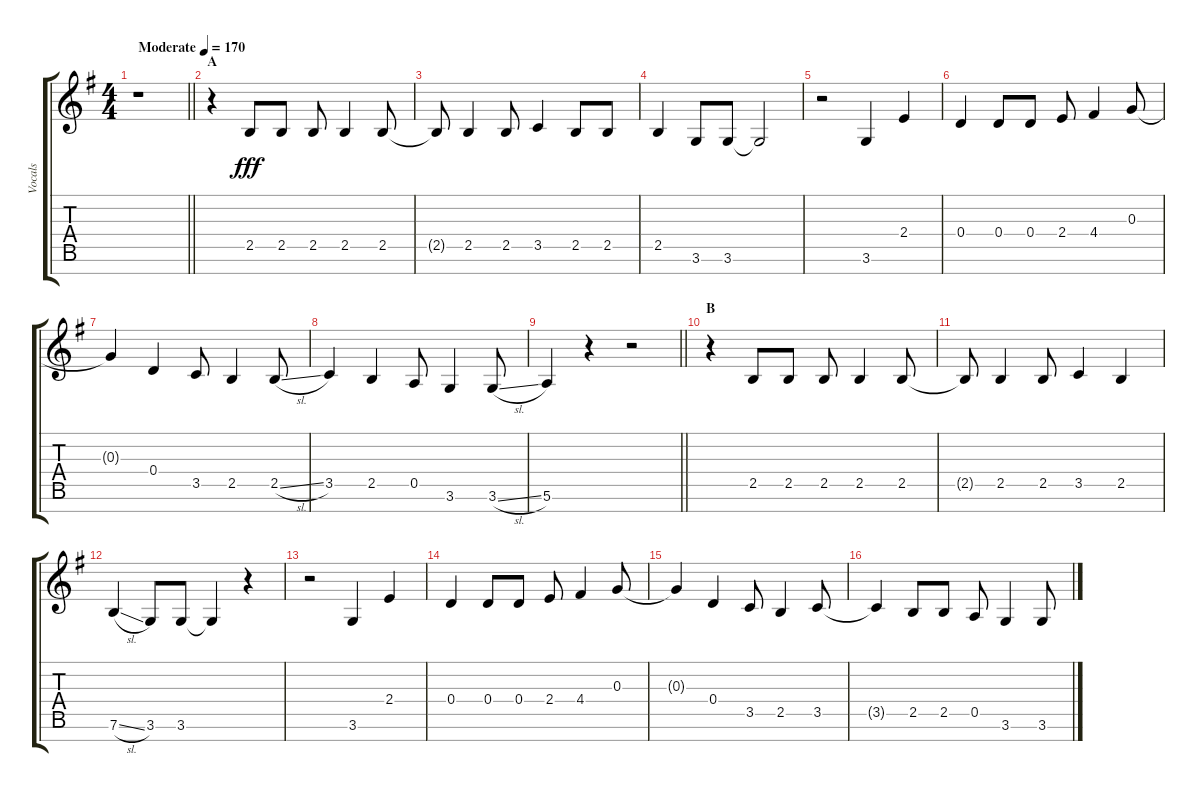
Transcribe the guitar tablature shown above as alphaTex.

\track ("Vocals" "Vocals") {instrument voiceoohs}
\staff {score tabs}
\tuning (E5 B4 G4 D4 A3 E3 B2) {hide}
\ts (4 4)
\tempo (170 "Moderate")
\clef g2
\barLineRight lightlight
\ks g
r.1{dy fff instrument voiceoohs} |
\section ("" "A")
r.4 2.5.8 2.5.8 2.5.8 2.5.4 2.5.8 |
2.5{t}.8 2.5.4 2.5.8 3.5.4 2.5.8 2.5.8 |
2.5.4 3.6.8 3.6.8 3.6{t}.2 |
r.2 3.6.4 2.4.4 |
0.4.4 0.4.8 0.4.8 2.4.8 4.4.4 0.3.8 |
0.3{t}.4 0.4.4 3.5.8 2.5.4 2.5{sl}.8 |
3.5.4 2.5.4 0.5.8 3.6.4 3.6{sl}.8 |
\barLineRight lightlight
5.6.4 r.4 r.2 |
\section ("" "B")
r.4 2.5.8 2.5.8 2.5.8 2.5.4 2.5.8 |
2.5{t}.8 2.5.4 2.5.8 3.5.4 2.5.4 |
7.6{sl}.4 3.6.8 3.6.8 3.6{t}.4 r.4 |
r.2 3.6.4 2.4.4 |
0.4.4 0.4.8 0.4.8 2.4.8 4.4.4 0.3.8 |
0.3{t}.4 0.4.4 3.5.8 2.5.4 3.5.8 |
3.5{t}.4 2.5.8 2.5.8 0.5.8 3.6.4 3.6{sl}.8
